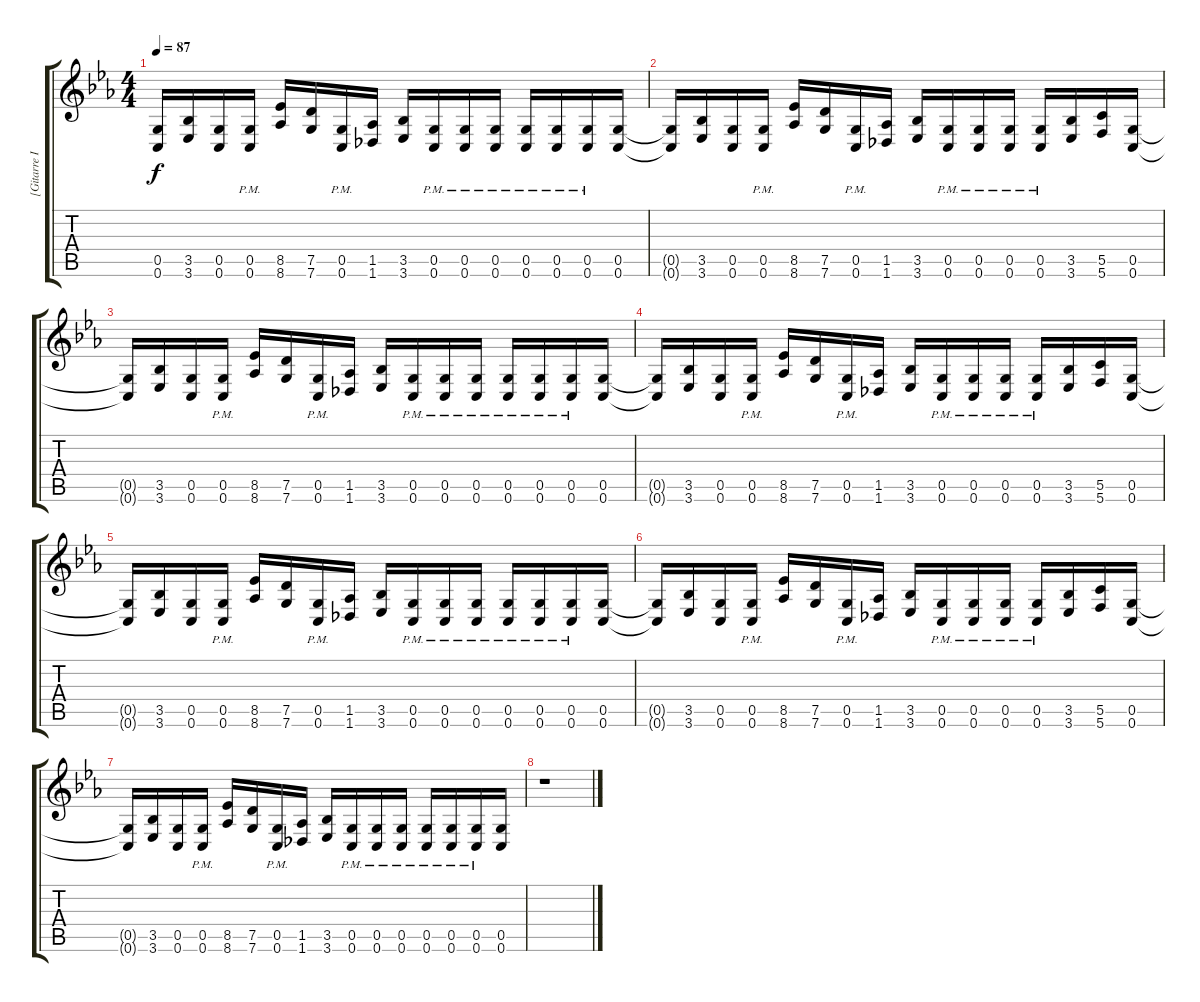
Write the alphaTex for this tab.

\track ("[Gitarre II]" "[Gitarre I") {instrument distortionguitar}
\staff {score tabs}
\tuning (D4 A3 F3 C3 G2 C2) {hide}
\ts (4 4)
\tempo 87
\clef g2
\ks cminor
(0.5{t} 0.6{t}).16{dy f} (3.5 3.6).16 (0.5 0.6).16 (0.5{pm} 0.6{pm}).16 (8.5 8.6).16 (7.5 7.6).16 (0.5{pm} 0.6{pm}).16 (1.5 1.6).16 (3.5 3.6).16 (0.5{pm} 0.6{pm}).16 (0.5{pm} 0.6{pm}).16 (0.5{pm} 0.6{pm}).16 (0.5{pm} 0.6{pm}).16 (0.5{pm} 0.6{pm}).16 (0.5{pm} 0.6{pm}).16 (0.5 0.6).16 |
(0.5{t} 0.6{t}).16 (3.5 3.6).16 (0.5 0.6).16 (0.5{pm} 0.6{pm}).16 (8.5 8.6).16 (7.5 7.6).16 (0.5{pm} 0.6{pm}).16 (1.5 1.6).16 (3.5 3.6).16 (0.5{pm} 0.6{pm}).16 (0.5{pm} 0.6{pm}).16 (0.5{pm} 0.6{pm}).16 (0.5{pm} 0.6{pm}).16 (3.5 3.6).16 (5.5 5.6).16 (0.5 0.6).16 |
(0.5{t} 0.6{t}).16 (3.5 3.6).16 (0.5 0.6).16 (0.5{pm} 0.6{pm}).16 (8.5 8.6).16 (7.5 7.6).16 (0.5{pm} 0.6{pm}).16 (1.5 1.6).16 (3.5 3.6).16 (0.5{pm} 0.6{pm}).16 (0.5{pm} 0.6{pm}).16 (0.5{pm} 0.6{pm}).16 (0.5{pm} 0.6{pm}).16 (0.5{pm} 0.6{pm}).16 (0.5{pm} 0.6{pm}).16 (0.5 0.6).16 |
(0.5{t} 0.6{t}).16 (3.5 3.6).16 (0.5 0.6).16 (0.5{pm} 0.6{pm}).16 (8.5 8.6).16 (7.5 7.6).16 (0.5{pm} 0.6{pm}).16 (1.5 1.6).16 (3.5 3.6).16 (0.5{pm} 0.6{pm}).16 (0.5{pm} 0.6{pm}).16 (0.5{pm} 0.6{pm}).16 (0.5{pm} 0.6{pm}).16 (3.5 3.6).16 (5.5 5.6).16 (0.5 0.6).16 |
(0.5{t} 0.6{t}).16 (3.5 3.6).16 (0.5 0.6).16 (0.5{pm} 0.6{pm}).16 (8.5 8.6).16 (7.5 7.6).16 (0.5{pm} 0.6{pm}).16 (1.5 1.6).16 (3.5 3.6).16 (0.5{pm} 0.6{pm}).16 (0.5{pm} 0.6{pm}).16 (0.5{pm} 0.6{pm}).16 (0.5{pm} 0.6{pm}).16 (0.5{pm} 0.6{pm}).16 (0.5{pm} 0.6{pm}).16 (0.5 0.6).16 |
(0.5{t} 0.6{t}).16 (3.5 3.6).16 (0.5 0.6).16 (0.5{pm} 0.6{pm}).16 (8.5 8.6).16 (7.5 7.6).16 (0.5{pm} 0.6{pm}).16 (1.5 1.6).16 (3.5 3.6).16 (0.5{pm} 0.6{pm}).16 (0.5{pm} 0.6{pm}).16 (0.5{pm} 0.6{pm}).16 (0.5{pm} 0.6{pm}).16 (3.5 3.6).16 (5.5 5.6).16 (0.5 0.6).16 |
(0.5{t} 0.6{t}).16 (3.5 3.6).16 (0.5 0.6).16 (0.5{pm} 0.6{pm}).16 (8.5 8.6).16 (7.5 7.6).16 (0.5{pm} 0.6{pm}).16 (1.5 1.6).16 (3.5 3.6).16 (0.5{pm} 0.6{pm}).16 (0.5{pm} 0.6{pm}).16 (0.5{pm} 0.6{pm}).16 (0.5{pm} 0.6{pm}).16 (0.5{pm} 0.6{pm}).16 (0.5{pm} 0.6{pm}).16 (0.5 0.6).16 |
r.1
